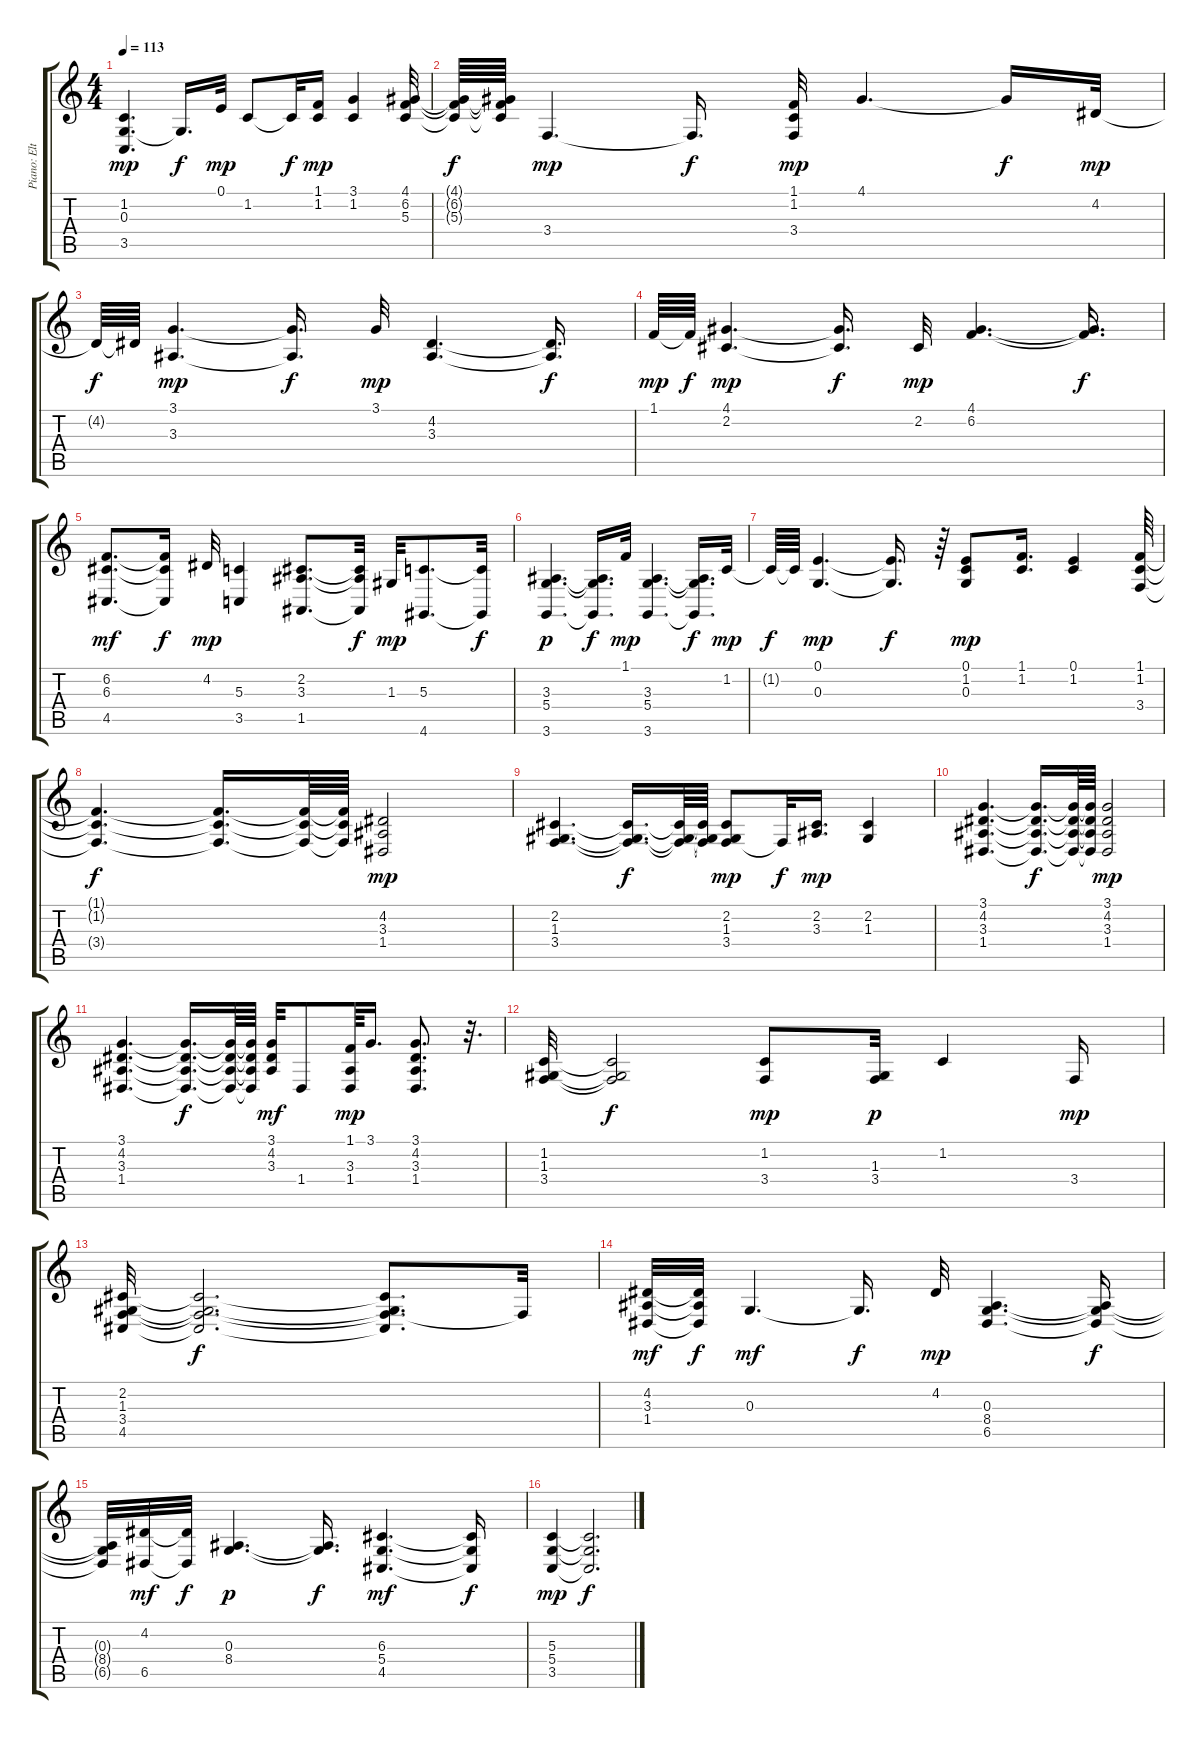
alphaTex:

\track ("Piano: Elton John" "Piano: Elt") {instrument acousticgrandpiano}
\staff {score tabs}
\tuning (E4 B3 G3 D3 A2 E2) {hide}
\ts (4 4)
\tempo 113
\clef g2
\ks c
(1.2 0.3 3.5).4{d dy mp} 0.3{t}.16{d dy f} 0.1.32{dy mp} 1.2.8 1.2{t}.32{dy f} (1.1 1.2).16{dy mp} (3.1 1.2).4 (4.1 6.2 5.3).32 |
(4.1{t} 6.2{t} 5.3{t}).64{dy f} (4.1{t} 6.2{t} 5.3{t}).64 3.4.4{d dy mp} 3.4{t}.16{d dy f} (1.1 1.2 3.4).32{dy mp} 4.1.4{d} 4.1{t}.16{dy f} 4.2.32{dy mp} |
4.2{t}.64{dy f} 4.2{t}.64 (3.1 3.3).4{d dy mp} (3.1{t} 3.3{t}).16{d dy f} 3.1.32{dy mp} (4.2 3.3).4{d} (4.2{t} 3.3{t}).16{d dy f} |
1.1.64{dy mp} 1.1{t}.64{dy f} (4.1 2.2).4{d dy mp} (4.1{t} 2.2{t}).16{d dy f} 2.2.32{dy mp} (4.1 6.2).4{d} (4.1{t} 6.2{t}).16{d dy f} |
(6.2 6.3 4.5).8{d dy mf} (6.2{t} 6.3{t} 4.5{t}).16{dy f} 4.2.32{dy mp} (5.3 3.5).4 (2.2 3.3 1.5).8{d} (2.2{t} 3.3{t} 1.5{t}).32{dy f} 1.3.32{dy mp} (5.3 4.6).8{d} (5.3{t} 4.6{t}).32{dy f} |
(3.3 5.4 3.6).4{d dy p} (3.3{t} 5.4{t} 3.6{t}).16{d dy f} 1.1.32{dy mp} (3.3 5.4 3.6).4{d} (3.3{t} 5.4{t} 3.6{t}).16{d dy f} 1.2.32{dy mp} |
1.2{t}.64{dy f} 1.2{t}.64 (0.1 0.3).4{d dy mp} (0.1{t} 0.3{t}).16{d dy f} r.64 (0.1 1.2 0.3).8{dy mp} (1.1 1.2).16{d} (0.1 1.2).4 (1.1 1.2 3.4).64 |
(1.1{t} 1.2{t} 3.4{t}).4{d dy f} (1.1{t} 1.2{t} 3.4{t}).16{d} (1.1{t} 1.2{t} 3.4{t}).64 (1.1{t} 1.2{t} 3.4{t}).64 (4.2 3.3 1.4).2{dy mp} |
(2.2 1.3 3.4).4{d} (2.2{t} 1.3{t} 3.4{t}).16{d dy f} (2.2{t} 1.3{t} 3.4{t}).64 (2.2{t} 1.3{t} 3.4{t}).64 (2.2 1.3 3.4).8{dy mp} 3.4{t}.32{dy f} (2.2 3.3).16{d dy mp} (2.2 1.3).4 |
(3.1 4.2 3.3 1.4).4{d} (3.1{t} 4.2{t} 3.3{t} 1.4{t}).16{d dy f} (3.1{t} 4.2{t} 3.3{t} 1.4{t}).64 (3.1{t} 4.2{t} 3.3{t} 1.4{t}).64 (3.1 4.2 3.3 1.4).2{dy mp} |
(3.1 4.2 3.3 1.4).4{d} (3.1{t} 4.2{t} 3.3{t} 1.4{t}).16{d dy f} (3.1{t} 4.2{t} 3.3{t} 1.4{t}).64 (3.1{t} 4.2{t} 3.3{t} 1.4{t}).64 (3.1 4.2 3.3).32{dy mf} 1.4.8 (1.1 3.3 1.4).64{dy mp} 3.1.16{d} (3.1 4.2 3.3 1.4).8{d} r.32{d} |
(1.2 1.3 3.4).32 (1.2{t} 1.3{t} 3.4{t}).2{dy f} (1.2 3.4).8{dy mp} (1.3 3.4).32{dy p} 1.2.4 3.4.16{dy mp} |
(2.2 1.3 3.4 4.5).32 (2.2{t} 1.3{t} 3.4{t} 4.5{t}).2{d dy f} (2.2{t} 1.3{t} 3.4{t} 4.5{t}).8{d} 3.4{t}.32 |
(4.2 3.3 1.4).32{dy mf} (4.2{t} 3.3{t} 1.4{t}).32{dy f} 0.3.4{d dy mf} 0.3{t}.16{d dy f} 4.2.32{dy mp} (0.3 8.4 6.5).4{d} (0.3{t} 8.4{t} 6.5{t}).16{dy f} |
(0.3{t} 8.4{t} 6.5{t}).32 (4.2 6.5).32{dy mf} (4.2{t} 6.5{t}).32{dy f} (0.3 8.4).4{d dy p} (0.3{t} 8.4{t}).16{d dy f} (6.3 5.4 4.5).4{d dy mf} (6.3{t} 5.4{t} 4.5{t}).16{dy f} |
(5.3 5.4 3.5).4{dy mp} (5.3{t} 5.4{t} 3.5{t}).2{d dy f}
